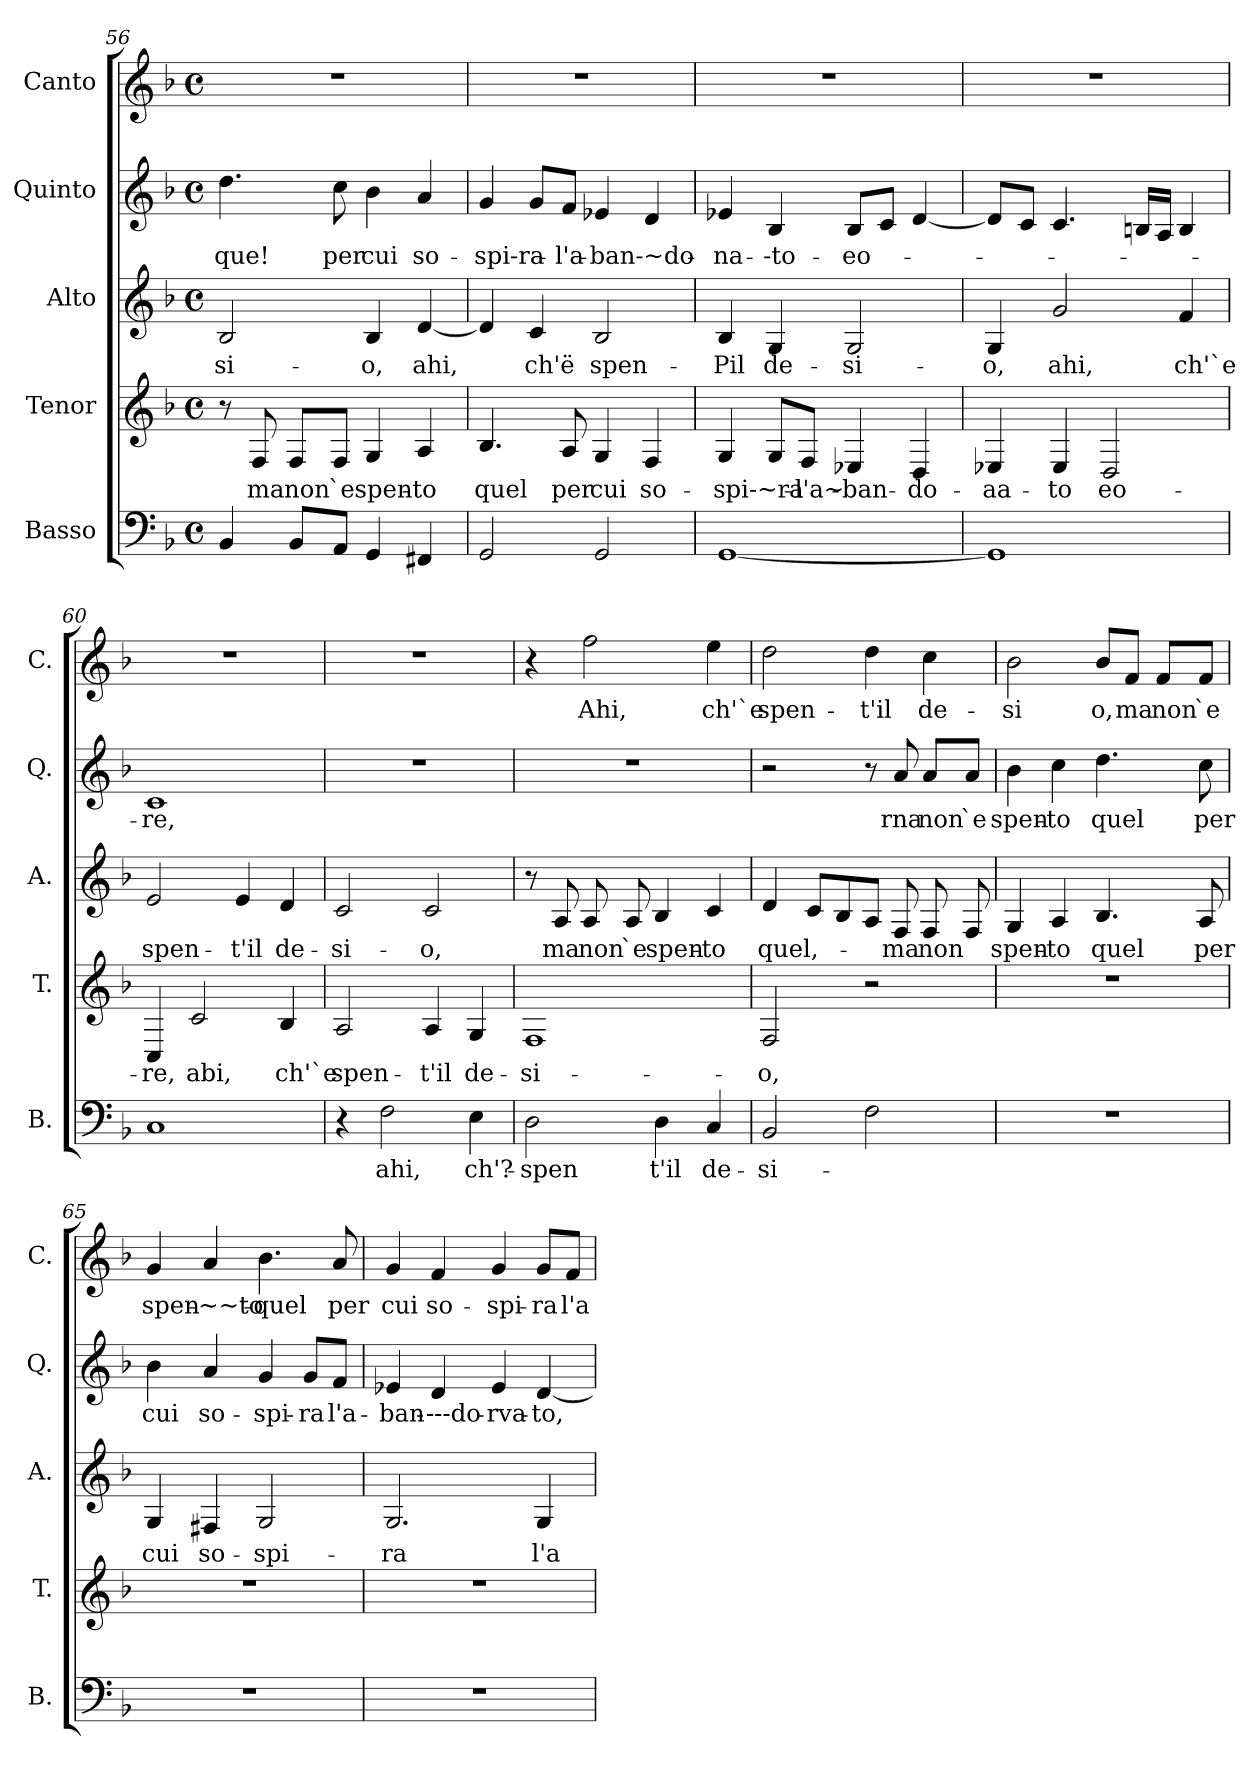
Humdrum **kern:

**kern	**text	**kern	**text	**kern	**text	**kern	**text	**kern	**text
*part5	*part5	*part4	*part4	*part3	*part3	*part2	*part2	*part1	*part1
*staff5	*staff5	*staff4	*staff4	*staff3	*staff3	*staff2	*staff2	*staff1	*staff1
*I"Basso	*	*I"Tenor	*	*I"Alto	*	*I"Quinto	*	*I"Canto	*
*I'B.	*	*I'T.	*	*I'A.	*	*I'Q.	*	*I'C.	*
*clefF4	*	*clefG2	*	*clefG2	*	*clefG2	*	*clefG2	*
*k[b-]	*	*k[b-]	*	*k[b-]	*	*k[b-]	*	*k[b-]	*
*F:	*	*F:	*	*F:	*	*F:	*	*F:	*
*M4/4	*	*M4/4	*	*M4/4	*	*M4/4	*	*M4/4	*
*met(c)	*	*met(c)	*	*met(c)	*	*met(c)	*	*met(c)	*
=56	=56	=56	=56	=56	=56	=56	=56	=56	=56
!	!	!	!	!	!LO:LY:b	!	!LO:LY:b	!	!
4BB-/	.	8r	.	2B-/	-si-	4.dd\	-que!	1r	.
!	!	!	!LO:LY:b	!	!	!	!	!	!
.	.	8F/	-ma	.	.	.	.	.	.
!	!	!	!LO:LY:b	!	!	!	!	!	!
8BB-/L	.	8F/L	-non	.	.	.	.	.	.
!	!	!	!LO:LY:b	!	!	!	!LO:LY:b	!	!
8AA/J	.	8F/J	-`e	.	.	8cc\	-per	.	.
!	!	!	!LO:LY:b	!	!LO:LY:b	!	!LO:LY:b	!	!
4GG/	.	4G/	-spen-	4B-/	-o,	4b-\	-cui	.	.
!	!	!	!LO:LY:b	!	!LO:LY:b	!	!LO:LY:b	!	!
4FF#X/	.	4A/	-to	[4d/	-ahi,	4a/	-so-	.	.
=57	=57	=57	=57	=57	=57	=57	=57	=57	=57
!	!	!	!LO:LY:b	!	!	!	!LO:LY:b	!	!
2GG/	.	4.B-/	-quel	4d/]	.	4g/	-spi-ra-	1r	.
!	!	!	!	!	!LO:LY:b	!	!	!	!
.	.	.	.	4c/	-ch'ë	8g/L	.	.	.
!	!	!	!LO:LY:b	!	!	!	!LO:LY:b	!	!
.	.	8A/	-per	.	.	8f/J	-l'a-	.	.
!	!	!	!LO:LY:b	!	!LO:LY:b	!	!LO:LY:b	!	!
2GG/	.	4G/	-cui	2B-/	-spen-	4e-X/	-ban-~do-	.	.
!	!	!	!LO:LY:b	!	!	!	!	!	!
.	.	4F/	-so-	.	.	4d/	.	.	.
=58	=58	=58	=58	=58	=58	=58	=58	=58	=58
!	!	!	!LO:LY:b	!	!LO:LY:b	!	!LO:LY:b	!	!
[1GG	.	4G/	-spi-~ra-	4B-/	-Pil	4e-X/	-na-	1r	.
!	!	!	!	!	!LO:LY:b	!	!LO:LY:b	!	!
.	.	8G/L	.	4G/	-de-	4B-/	--to-	.	.
!	!	!	!LO:LY:b	!	!	!	!	!	!
.	.	8F/J	-l'a~-	.	.	.	.	.	.
!	!	!	!LO:LY:b	!	!LO:LY:b	!	!LO:LY:b	!	!
.	.	4E-X/	-ban-	2G/	-si-	8B-/L	-eo-	.	.
.	.	.	.	.	.	8c/J	.	.	.
!	!	!	!LO:LY:b	!	!	!	!	!	!
.	.	4D/	-do-	.	.	[4d/	.	.	.
!!LO:PB:g=z
=59	=59	=59	=59	=59	=59	=59	=59	=59	=59
!	!	!	!LO:LY:b	!	!LO:LY:b	!	!	!	!
1GG]	.	4E-X/	-aa-	4G/	-o,	8d/L]	.	1r	.
.	.	.	.	.	.	8c/J	.	.	.
!	!	!	!LO:LY:b	!	!LO:LY:b	!	!	!	!
.	.	4E-/	-to	2g/	-ahi,	4.c/	.	.	.
!	!	!	!LO:LY:b	!	!	!	!	!	!
.	.	2D/	-eo-	.	.	.	.	.	.
.	.	.	.	.	.	16Bn/LL	.	.	.
.	.	.	.	.	.	16A/JJ	.	.	.
!	!	!	!	!	!LO:LY:b	!	!	!	!
.	.	.	.	4f/	-ch'`e	4B/	.	.	.
=60	=60	=60	=60	=60	=60	=60	=60	=60	=60
!	!	!	!LO:LY:b	!	!LO:LY:b	!	!LO:LY:b	!	!
1C	.	4C/	-re,	2e/	-spen-	1c	-re,	1r	.
!	!	!	!LO:LY:b	!	!	!	!	!	!
.	.	2c/	-abi,	.	.	.	.	.	.
!	!	!	!	!	!LO:LY:b	!	!	!	!
.	.	.	.	4e/	-t'il	.	.	.	.
!	!	!	!LO:LY:b	!	!LO:LY:b	!	!	!	!
.	.	4B-/	-ch'`e	4d/	-de-	.	.	.	.
=61	=61	=61	=61	=61	=61	=61	=61	=61	=61
!	!	!	!LO:LY:b	!	!LO:LY:b	!	!	!	!
4r	.	2A/	-spen-	2c/	-si-	1r	.	1r	.
!	!LO:LY:b	!	!	!	!	!	!	!	!
2F\	-ahi,	.	.	.	.	.	.	.	.
!	!	!	!LO:LY:b	!	!LO:LY:b	!	!	!	!
.	.	4A/	-t'il	2c/	-o,	.	.	.	.
!	!LO:LY:b	!	!LO:LY:b	!	!	!	!	!	!
4E\	-ch'?-	4G/	-de-	.	.	.	.	.	.
=62	=62	=62	=62	=62	=62	=62	=62	=62	=62
!	!LO:LY:b	!	!LO:LY:b	!	!	!	!	!	!
2D\	-spen	1F	-si-	8r	.	1r	.	4r	.
!	!	!	!	!	!LO:LY:b	!	!	!	!
.	.	.	.	8A/	-ma	.	.	.	.
!	!	!	!	!	!LO:LY:b	!	!	!	!LO:LY:b
.	.	.	.	8A/	-non	.	.	2ff\	-Ahi,
!	!	!	!	!	!LO:LY:b	!	!	!	!
.	.	.	.	8A/	-`e	.	.	.	.
!	!LO:LY:b	!	!	!	!LO:LY:b	!	!	!	!
4D\	-t'il	.	.	4B-/	-spen-	.	.	.	.
!	!LO:LY:b	!	!	!	!LO:LY:b	!	!	!	!LO:LY:b
4C/	-de-	.	.	4c/	-to	.	.	4ee\	-ch'`e
=63	=63	=63	=63	=63	=63	=63	=63	=63	=63
!	!LO:LY:b	!	!LO:LY:b	!	!LO:LY:b	!	!	!	!LO:LY:b
2BB-/	-si-	2F/	-o,	4d/	-quel,-	2r	.	2dd\	-spen-
.	.	.	.	8c/L	.	.	.	.	.
.	.	.	.	8B-/	.	.	.	.	.
!	!	!	!	!	!	!	!	!	!LO:LY:b
2F\	.	2r	.	8A/J	.	8r	.	4dd\	-t'il
!	!	!	!	!	!LO:LY:b	!	!LO:LY:b	!	!
.	.	.	.	8F/	-ma	8a/	-rna	.	.
!	!	!	!	!	!LO:LY:b	!	!LO:LY:b	!	!LO:LY:b
.	.	.	.	8F/	-non	8a/L	-non	4cc\	-de-
!	!	!	!	!	!	!	!LO:LY:b	!	!
.	.	.	.	8F/	.	8a/J	-`e	.	.
!!LO:LB:g=z
=64	=64	=64	=64	=64	=64	=64	=64	=64	=64
!	!	!	!	!	!LO:LY:b	!	!LO:LY:b	!	!LO:LY:b
1r	.	1r	.	4G/	-spen-	4b-\	-spen-	2b-\	-si
!	!	!	!	!	!LO:LY:b	!	!LO:LY:b	!	!
.	.	.	.	4A/	-to	4cc\	-to	.	.
!	!	!	!	!	!LO:LY:b	!	!LO:LY:b	!	!LO:LY:b
.	.	.	.	4.B-/	-quel	4.dd\	-quel	8b-/L	-o,
!	!	!	!	!	!	!	!	!	!LO:LY:b
.	.	.	.	.	.	.	.	8f/J	-ma
!	!	!	!	!	!	!	!	!	!LO:LY:b
.	.	.	.	.	.	.	.	8f/L	-non
!	!	!	!	!	!LO:LY:b	!	!LO:LY:b	!	!LO:LY:b
.	.	.	.	8A/	-per	8cc\	-per	8f/J	-`e
=65	=65	=65	=65	=65	=65	=65	=65	=65	=65
!	!	!	!	!	!LO:LY:b	!	!LO:LY:b	!	!LO:LY:b
1r	.	1r	.	4G/	-cui	4b-\	-cui	4g/	-spen-
!	!	!	!	!	!LO:LY:b	!	!LO:LY:b	!	!LO:LY:b
.	.	.	.	4F#X/	-so-	4a/	-so-	4a/	-~~to-
!	!	!	!	!	!LO:LY:b	!	!LO:LY:b	!	!LO:LY:b
.	.	.	.	2G/	-spi-	4g/	-spi-	4.b-\	-quel
!	!	!	!	!	!	!	!LO:LY:b	!	!
.	.	.	.	.	.	8g/L	-ra	.	.
!	!	!	!	!	!	!	!LO:LY:b	!	!LO:LY:b
.	.	.	.	.	.	8f/J	-l'a-	8a/	-per
=66	=66	=66	=66	=66	=66	=66	=66	=66	=66
!	!	!	!	!	!LO:LY:b	!	!LO:LY:b	!	!LO:LY:b
1r	.	1r	.	2.G/	-ra	4e-X/	-ban-	4g/	-cui
!	!	!	!	!	!	!	!LO:LY:b	!	!LO:LY:b
.	.	.	.	.	.	4d/	----do-	4f/	-so-
!	!	!	!	!	!	!	!LO:LY:b	!	!LO:LY:b
.	.	.	.	.	.	4e-/	-rva-	4g/	-spi-
!	!	!	!	!	!LO:LY:b	!	!LO:LY:b	!	!LO:LY:b
.	.	.	.	4G/	-l'a	[4d/	-to,	8g/L	-ra
!	!	!	!	!	!	!	!	!	!LO:LY:b
.	.	.	.	.	.	.	.	8f/J	-l'a-
=	=	=	=	=	=	=	=	=	=
*-	*-	*-	*-	*-	*-	*-	*-	*-	*-
